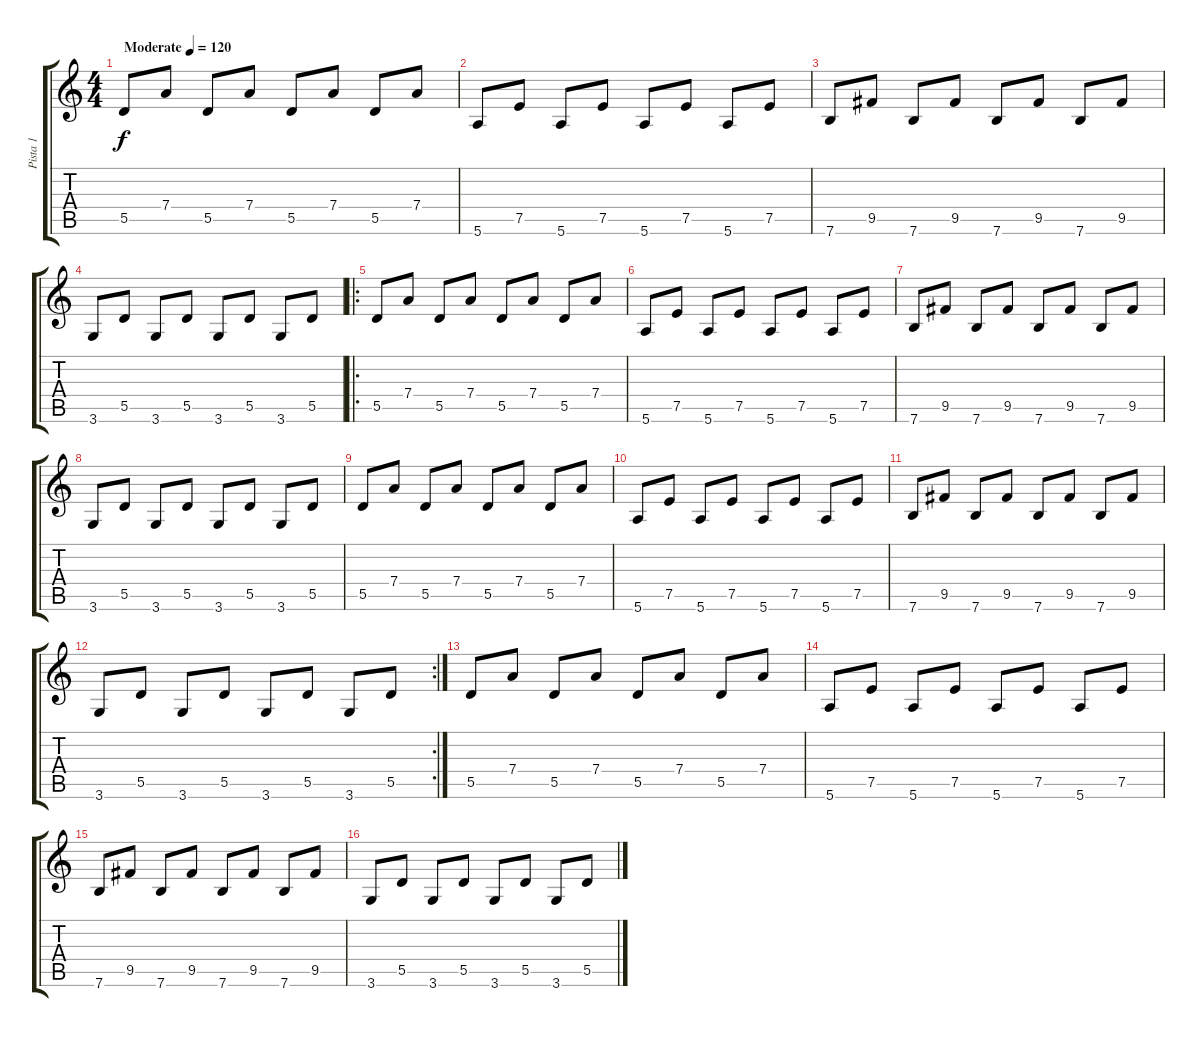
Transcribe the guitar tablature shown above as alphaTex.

\track ("Pista 1" "Pista 1") {instrument overdrivenguitar}
\staff {score tabs}
\tuning (E4 B3 G3 D3 A2 E2) {hide}
\ts (4 4)
\tempo (120 "Moderate")
\clef g2
\ks c
5.5.8{dy f instrument overdrivenguitar} 7.4.8 5.5.8 7.4.8 5.5.8 7.4.8 5.5.8 7.4.8 |
5.6.8 7.5.8 5.6.8 7.5.8 5.6.8 7.5.8 5.6.8 7.5.8 |
7.6.8 9.5.8 7.6.8 9.5.8 7.6.8 9.5.8 7.6.8 9.5.8 |
3.6.8 5.5.8 3.6.8 5.5.8 3.6.8 5.5.8 3.6.8 5.5.8 |
\ro
5.5.8 7.4.8 5.5.8 7.4.8 5.5.8 7.4.8 5.5.8 7.4.8 |
5.6.8 7.5.8 5.6.8 7.5.8 5.6.8 7.5.8 5.6.8 7.5.8 |
7.6.8 9.5.8 7.6.8 9.5.8 7.6.8 9.5.8 7.6.8 9.5.8 |
3.6.8 5.5.8 3.6.8 5.5.8 3.6.8 5.5.8 3.6.8 5.5.8 |
5.5.8 7.4.8 5.5.8 7.4.8 5.5.8 7.4.8 5.5.8 7.4.8 |
5.6.8 7.5.8 5.6.8 7.5.8 5.6.8 7.5.8 5.6.8 7.5.8 |
7.6.8 9.5.8 7.6.8 9.5.8 7.6.8 9.5.8 7.6.8 9.5.8 |
\rc 2
3.6.8 5.5.8 3.6.8 5.5.8 3.6.8 5.5.8 3.6.8 5.5.8 |
5.5.8 7.4.8 5.5.8 7.4.8 5.5.8 7.4.8 5.5.8 7.4.8 |
5.6.8 7.5.8 5.6.8 7.5.8 5.6.8 7.5.8 5.6.8 7.5.8 |
7.6.8 9.5.8 7.6.8 9.5.8 7.6.8 9.5.8 7.6.8 9.5.8 |
3.6.8 5.5.8 3.6.8 5.5.8 3.6.8 5.5.8 3.6.8 5.5.8
